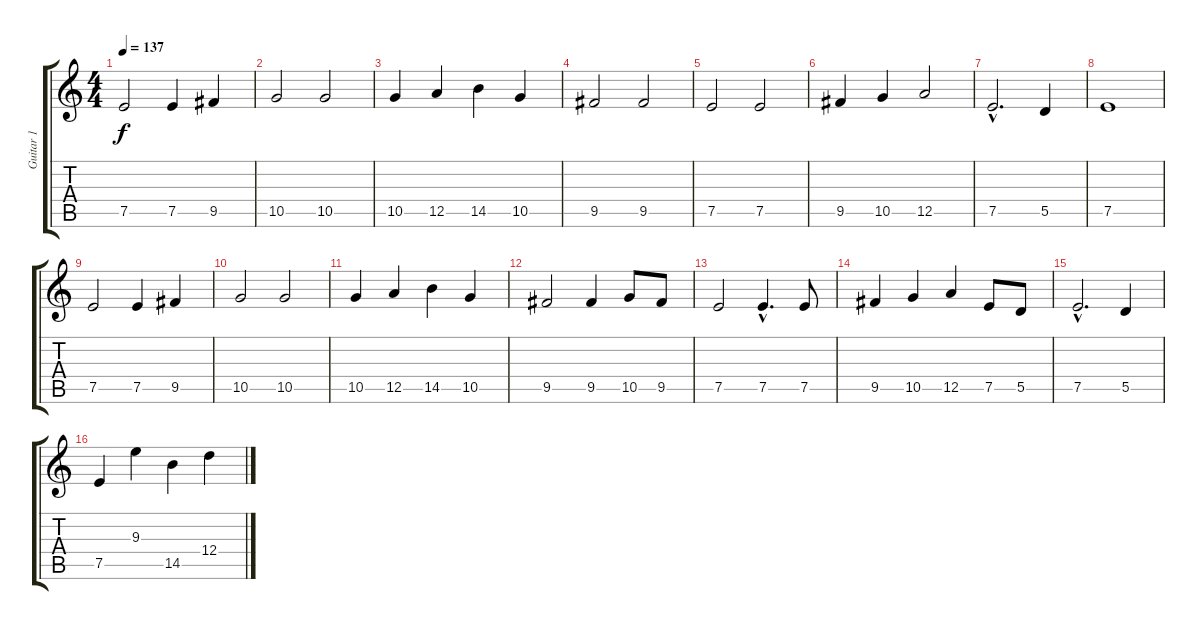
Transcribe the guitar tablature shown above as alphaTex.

\track ("Guitar 1" "Guitar 1") {instrument acousticguitarsteel}
\staff {score tabs}
\tuning (E4 B3 G3 D3 A2 E2) {hide}
\ts (4 4)
\tempo 137
\clef g2
\ks c
7.5.2{dy f instrument acousticguitarsteel} 7.5.4 9.5.4 |
10.5.2 10.5.2 |
10.5.4 12.5.4 14.5.4 10.5.4 |
9.5.2 9.5.2 |
7.5.2 7.5.2 |
9.5.4 10.5.4 12.5.2 |
7.5{hac}.2{d} 5.5.4 |
7.5.1 |
7.5.2 7.5.4 9.5.4 |
10.5.2 10.5.2 |
10.5.4 12.5.4 14.5.4 10.5.4 |
9.5.2 9.5.4 10.5.8 9.5.8 |
7.5.2 7.5{hac}.4{d} 7.5.8 |
9.5.4 10.5.4 12.5.4 7.5.8 5.5.8 |
7.5{hac}.2{d} 5.5.4 |
7.5.4 9.3.4 14.5.4 12.4.4
